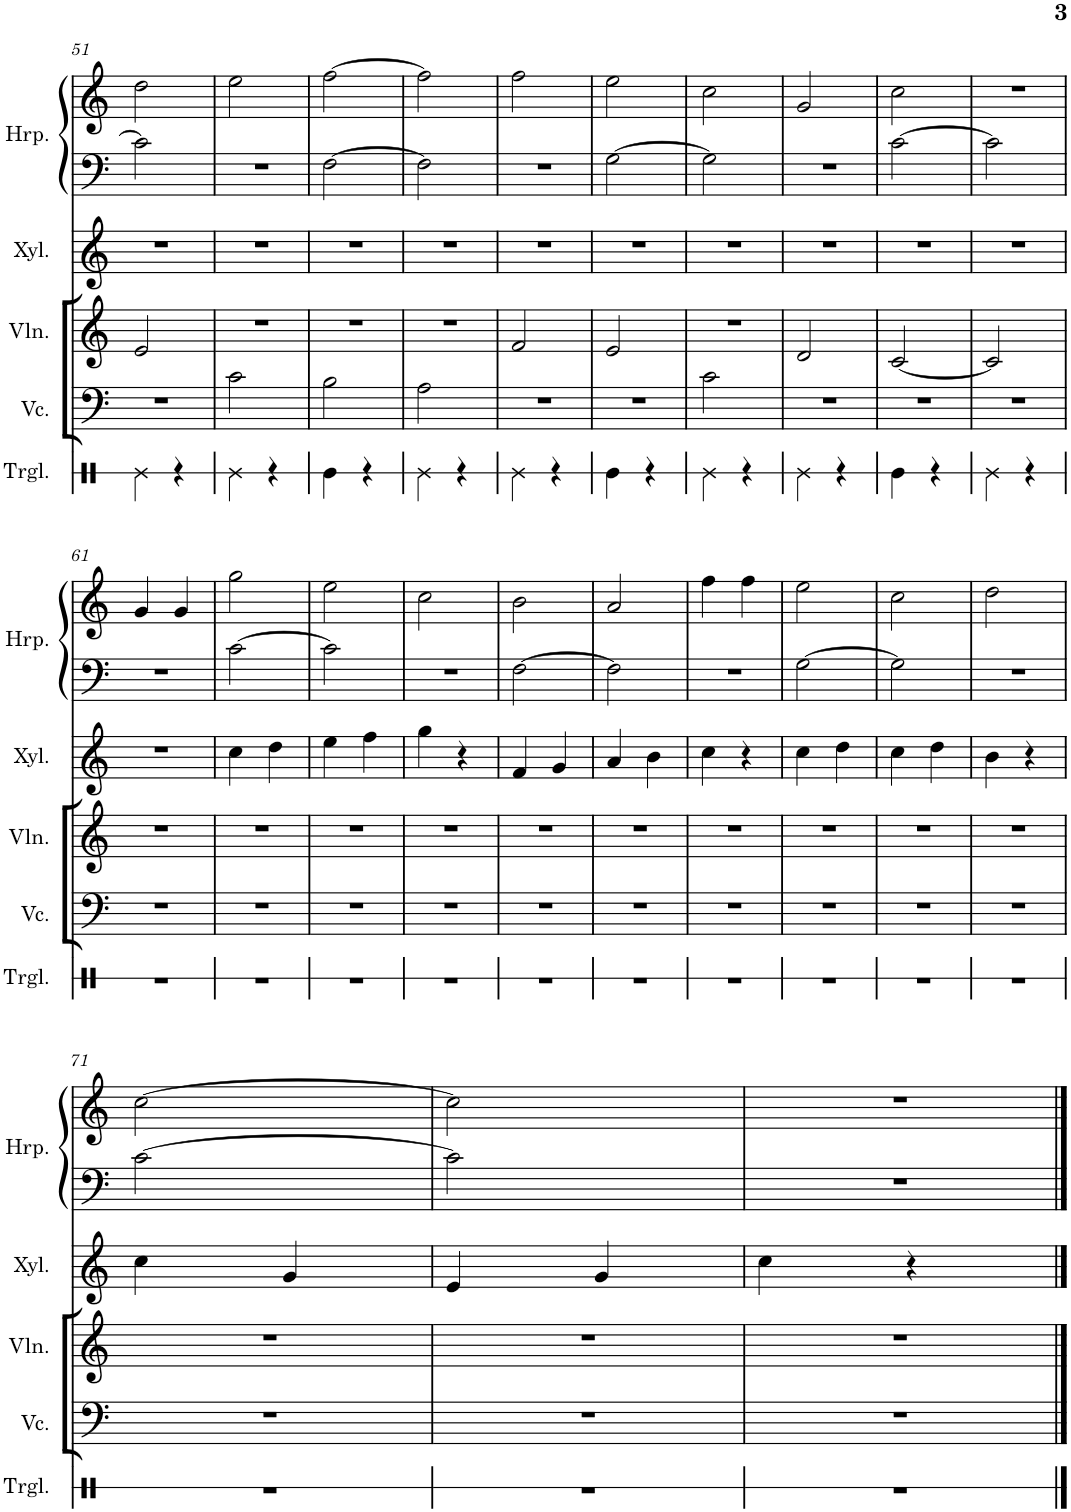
**kern	**kern	**kern	**kern	**kern	**kern
*part5	*part4	*part3	*part2	*part1	*part1
*staff6	*staff5	*staff4	*staff3	*staff2	*staff1
*I"三角铁	*I"大提琴	*I"小提琴	*I"木琴	*I"竖琴	*
!!LO:PB:g=z
*clefX	*clefF4	*clefG2	*clefG2	*clefF4	*clefG2
*	*	*	*Trd-7c-12	*	*
*k[]	*k[]	*k[]	*k[]	*k[]	*k[]
*M2/4	*M2/4	*M2/4	*M2/4	*M2/4	*M2/4
=51	=51	=51	=51	=51	=51
4Re\	2r	2e/	2r	2c\]	2dd\
4r	.	.	.	.	.
=52	=52	=52	=52	=52	=52
4Re\	2c\	2r	2r	2r	2ee\
4r	.	.	.	.	.
=53	=53	=53	=53	=53	=53
4Re\	2B\	2r	2r	[2F\	[2ff\
4r	.	.	.	.	.
=54	=54	=54	=54	=54	=54
4Re\	2A\	2r	2r	2F\]	2ff\]
4r	.	.	.	.	.
=55	=55	=55	=55	=55	=55
4Re\	2r	2f/	2r	2r	2ff\
4r	.	.	.	.	.
=56	=56	=56	=56	=56	=56
4Re\	2r	2e/	2r	[2G\	2ee\
4r	.	.	.	.	.
=57	=57	=57	=57	=57	=57
4Re\	2c\	2r	2r	2G\]	2cc\
4r	.	.	.	.	.
=58	=58	=58	=58	=58	=58
4Re\	2r	2d/	2r	2r	2g/
4r	.	.	.	.	.
=59	=59	=59	=59	=59	=59
4Re\	2r	[2c/	2r	[2c\	2cc\
4r	.	.	.	.	.
=60	=60	=60	=60	=60	=60
4Re\	2r	2c/]	2r	2c\]	2r
4r	.	.	.	.	.
!!LO:LB:g=z
=61	=61	=61	=61	=61	=61
2r	2r	2r	2r	2r	4g/
.	.	.	.	.	4g/
=62	=62	=62	=62	=62	=62
2r	2r	2r	4cc\	[2c\	2gg\
.	.	.	4dd\	.	.
=63	=63	=63	=63	=63	=63
2r	2r	2r	4ee\	2c\]	2ee\
.	.	.	4ff\	.	.
=64	=64	=64	=64	=64	=64
2r	2r	2r	4gg\	2r	2cc\
.	.	.	4r	.	.
=65	=65	=65	=65	=65	=65
2r	2r	2r	4f/	[2F\	2b\
.	.	.	4g/	.	.
=66	=66	=66	=66	=66	=66
2r	2r	2r	4a/	2F\]	2a/
.	.	.	4b\	.	.
=67	=67	=67	=67	=67	=67
2r	2r	2r	4cc\	2r	4ff\
.	.	.	4r	.	4ff\
=68	=68	=68	=68	=68	=68
2r	2r	2r	4cc\	[2G\	2ee\
.	.	.	4dd\	.	.
=69	=69	=69	=69	=69	=69
2r	2r	2r	4cc\	2G\]	2cc\
.	.	.	4dd\	.	.
=70	=70	=70	=70	=70	=70
2r	2r	2r	4b\	2r	2dd\
.	.	.	4r	.	.
!!LO:LB:g=z
=71	=71	=71	=71	=71	=71
2r	2r	2r	4cc\	[2c\	[2cc\
.	.	.	4g/	.	.
=72	=72	=72	=72	=72	=72
2r	2r	2r	4e/	2c\]	2cc\]
.	.	.	4g/	.	.
=73	=73	=73	=73	=73	=73
2r	2r	2r	4cc\	2r	2r
.	.	.	4r	.	.
==	==	==	==	==	==
*-	*-	*-	*-	*-	*-
